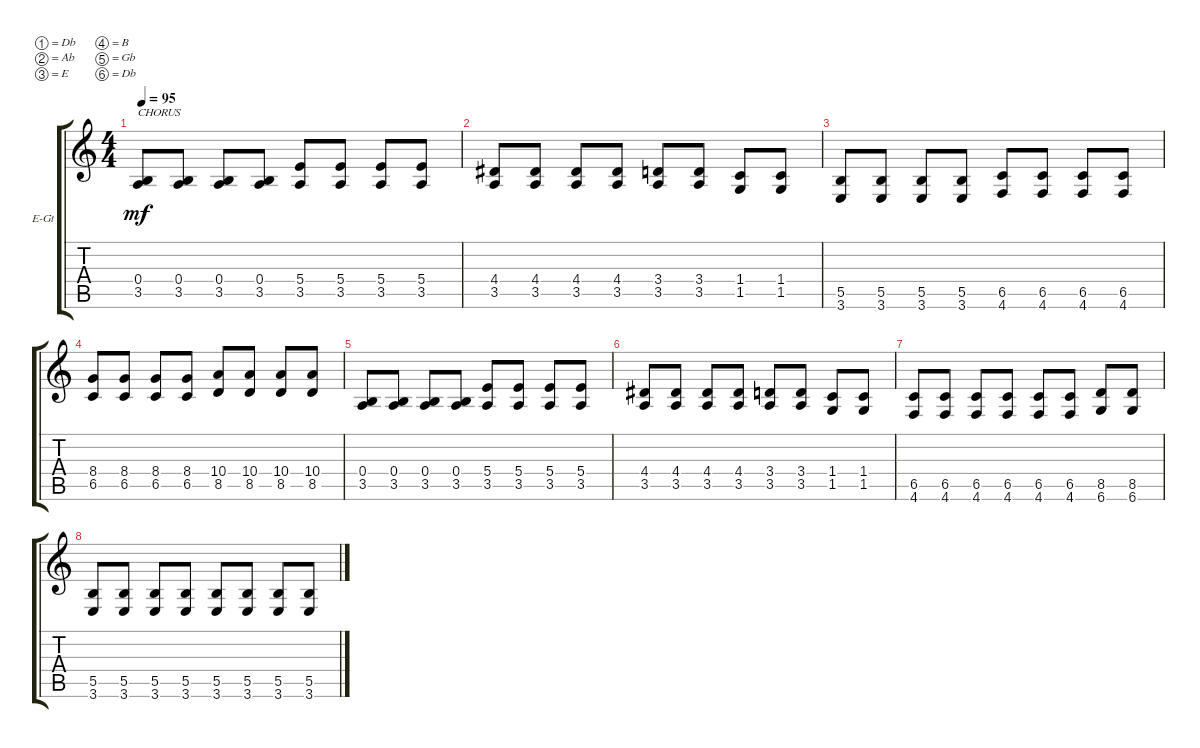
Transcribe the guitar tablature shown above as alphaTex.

\bracketExtendMode groupsimilarinstruments
\firstSystemTrackNameOrientation horizontal
\otherSystemsTrackNameOrientation horizontal
\track ("Rhythm Guitar" "E-Gt") {instrument distortionguitar}
\staff {score tabs}
\tuning (Db4 Ab3 E3 B2 Gb2 Db2)
\ts (4 4)
\tempo 95
\clef g2
\ks c
(3.5 0.4).8{txt "CHORUS" dy mf} (3.5 0.4).8 (3.5 0.4).8 (3.5 0.4).8 (3.5 5.4).8 (3.5 5.4).8 (3.5 5.4).8 (3.5 5.4).8 |
(3.5 4.4).8 (3.5 4.4).8 (3.5 4.4).8 (3.5 4.4).8 (3.5 3.4).8 (3.5 3.4).8 (1.5 1.4).8 (1.5 1.4).8 |
(3.6 5.5).8 (3.6 5.5).8 (3.6 5.5).8 (3.6 5.5).8 (4.6 6.5).8 (4.6 6.5).8 (4.6 6.5).8 (4.6 6.5).8 |
(6.5 8.4).8 (6.5 8.4).8 (6.5 8.4).8 (6.5 8.4).8 (8.5 10.4).8 (8.5 10.4).8 (8.5 10.4).8 (8.5 10.4).8 |
(3.5 0.4).8 (3.5 0.4).8 (3.5 0.4).8 (3.5 0.4).8 (3.5 5.4).8 (3.5 5.4).8 (3.5 5.4).8 (3.5 5.4).8 |
(3.5 4.4).8 (3.5 4.4).8 (3.5 4.4).8 (3.5 4.4).8 (3.5 3.4).8 (3.5 3.4).8 (1.5 1.4).8 (1.5 1.4).8 |
(4.6 6.5).8 (4.6 6.5).8 (4.6 6.5).8 (4.6 6.5).8 (4.6 6.5).8 (4.6 6.5).8 (6.6 8.5).8 (6.6 8.5).8 |
(3.6 5.5).8 (3.6 5.5).8 (3.6 5.5).8 (3.6 5.5).8 (3.6 5.5).8 (3.6 5.5).8 (3.6 5.5).8 (3.6 5.5).8
